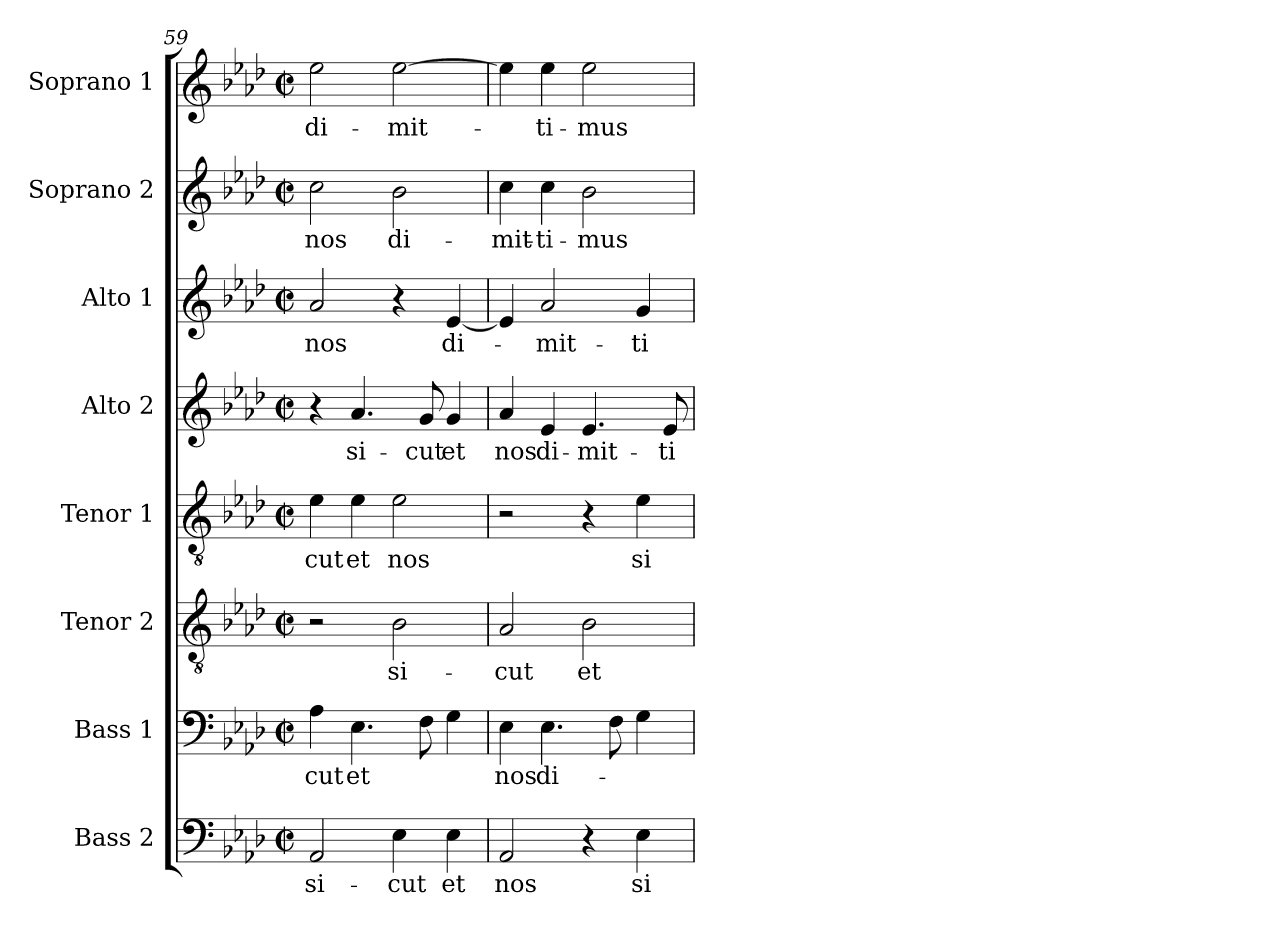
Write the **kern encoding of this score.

**kern	**text	**kern	**text	**kern	**text	**kern	**text	**kern	**text	**kern	**text	**kern	**text	**kern	**text
*part8	*part8	*part7	*part7	*part6	*part6	*part5	*part5	*part4	*part4	*part3	*part3	*part2	*part2	*part1	*part1
*staff8	*staff8	*staff7	*staff7	*staff6	*staff6	*staff5	*staff5	*staff4	*staff4	*staff3	*staff3	*staff2	*staff2	*staff1	*staff1
*I"Bass 2	*	*I"Bass 1	*	*I"Tenor 2	*	*I"Tenor 1	*	*I"Alto 2	*	*I"Alto 1	*	*I"Soprano 2	*	*I"Soprano 1	*
*I'B.2	*	*I'B.1	*	*I'T.2	*	*I'T.1	*	*I'A.2	*	*I'A.1	*	*I'S.2	*	*I'S.1	*
*clefF4	*	*clefF4	*	*clefGv2	*	*clefGv2	*	*clefG2	*	*clefG2	*	*clefG2	*	*clefG2	*
*	*	*	*	*ITrd7c12	*	*ITrd7c12	*	*	*	*	*	*	*	*	*
*k[b-e-a-d-]	*	*k[b-e-a-d-]	*	*k[b-e-a-d-]	*	*k[b-e-a-d-]	*	*k[b-e-a-d-]	*	*k[b-e-a-d-]	*	*k[b-e-a-d-]	*	*k[b-e-a-d-]	*
*A-:	*	*A-:	*	*A-:	*	*A-:	*	*A-:	*	*A-:	*	*A-:	*	*A-:	*
*M2/2	*	*M2/2	*	*M2/2	*	*M2/2	*	*M2/2	*	*M2/2	*	*M2/2	*	*M2/2	*
*met(c|)	*	*met(c|)	*	*met(c|)	*	*met(c|)	*	*met(c|)	*	*met(c|)	*	*met(c|)	*	*met(c|)	*
=59	=59	=59	=59	=59	=59	=59	=59	=59	=59	=59	=59	=59	=59	=59	=59
!	!LO:LY:b:color=#000000	!	!	!	!	!	!	!	!	!	!	!	!	!	!
!	!	!	!LO:LY:b:color=#000000	!	!	!	!	!	!	!	!	!	!	!	!
!	!	!	!	!	!	!	!LO:LY:b:color=#000000	!	!	!	!	!	!	!	!
!	!	!	!	!	!	!	!	!	!	!	!LO:LY:b:color=#000000	!	!	!	!
!	!	!	!	!	!	!	!	!	!	!	!	!	!LO:LY:b:color=#000000	!	!
!	!	!	!	!	!	!	!	!	!	!	!	!	!	!	!LO:LY:b:color=#000000
2AA-i/	si-	4A-i\	-cut	2r	.	4E-i\	-cut	4r	.	2a-i/	nos	2cci\	nos	2ee-i\	di-
!	!	!	!LO:LY:b:color=#000000	!	!	!	!	!	!	!	!	!	!	!	!
!	!	!	!	!	!	!	!LO:LY:b:color=#000000	!	!	!	!	!	!	!	!
!	!	!	!	!	!	!	!	!	!LO:LY:b:color=#000000	!	!	!	!	!	!
.	.	4.E-i\	et	.	.	4E-i\	et	4.a-i/	si-	.	.	.	.	.	.
!	!LO:LY:b:color=#000000	!	!	!	!	!	!	!	!	!	!	!	!	!	!
!	!	!	!	!	!LO:LY:b:color=#000000	!	!	!	!	!	!	!	!	!	!
!	!	!	!	!	!	!	!LO:LY:b:color=#000000	!	!	!	!	!	!	!	!
!	!	!	!	!	!	!	!	!	!	!	!	!	!LO:LY:b:color=#000000	!	!
!	!	!	!	!	!	!	!	!	!	!	!	!	!	!	!LO:LY:b:color=#000000
4E-i\	-cut	.	.	2BB-i\	si-	2E-i\	nos	.	.	4r	.	2b-i\	di-	[2ee-i\	-mit-
!	!	!	!	!	!	!	!	!	!LO:LY:b:color=#000000	!	!	!	!	!	!
.	.	8Fi\	.	.	.	.	.	8gi/	-cut	.	.	.	.	.	.
!	!LO:LY:b:color=#000000	!	!	!	!	!	!	!	!	!	!	!	!	!	!
!	!	!	!	!	!	!	!	!	!LO:LY:b:color=#000000	!	!	!	!	!	!
!	!	!	!	!	!	!	!	!	!	!	!LO:LY:b:color=#000000	!	!	!	!
4E-i\	et	4Gi\	.	.	.	.	.	4gi/	et	[4e-i/	di-	.	.	.	.
=60	=60	=60	=60	=60	=60	=60	=60	=60	=60	=60	=60	=60	=60	=60	=60
!	!LO:LY:b:color=#000000	!	!	!	!	!	!	!	!	!	!	!	!	!	!
!	!	!	!LO:LY:b:color=#000000	!	!	!	!	!	!	!	!	!	!	!	!
!	!	!	!	!	!LO:LY:b:color=#000000	!	!	!	!	!	!	!	!	!	!
!	!	!	!	!	!	!	!	!	!LO:LY:b:color=#000000	!	!	!	!	!	!
!	!	!	!	!	!	!	!	!	!	!	!	!	!LO:LY:b:color=#000000	!	!
2AA-i/	nos	4E-i\	nos	2AA-i/	-cut	2r	.	4a-i/	nos	4e-i/]	.	4cci\	-mit-	4ee-i\]	.
!	!	!	!LO:LY:b:color=#000000	!	!	!	!	!	!	!	!	!	!	!	!
!	!	!	!	!	!	!	!	!	!LO:LY:b:color=#000000	!	!	!	!	!	!
!	!	!	!	!	!	!	!	!	!	!	!LO:LY:b:color=#000000	!	!	!	!
!	!	!	!	!	!	!	!	!	!	!	!	!	!LO:LY:b:color=#000000	!	!
!	!	!	!	!	!	!	!	!	!	!	!	!	!	!	!LO:LY:b:color=#000000
.	.	4.E-i\	di-	.	.	.	.	4e-i/	di-	2a-i/	-mit-	4cci\	-ti-	4ee-i\	-ti-
!	!	!	!	!	!LO:LY:b:color=#000000	!	!	!	!	!	!	!	!	!	!
!	!	!	!	!	!	!	!	!	!LO:LY:b:color=#000000	!	!	!	!	!	!
!	!	!	!	!	!	!	!	!	!	!	!	!	!LO:LY:b:color=#000000	!	!
!	!	!	!	!	!	!	!	!	!	!	!	!	!	!	!LO:LY:b:color=#000000
4r	.	.	.	2BB-i\	et	4r	.	4.e-i/	-mit-	.	.	2b-i\	-mus	2ee-i\	-mus
.	.	8Fi\	.	.	.	.	.	.	.	.	.	.	.	.	.
!	!LO:LY:b:color=#000000	!	!	!	!	!	!	!	!	!	!	!	!	!	!
!	!	!	!	!	!	!	!LO:LY:b:color=#000000	!	!	!	!	!	!	!	!
!	!	!	!	!	!	!	!	!	!	!	!LO:LY:b:color=#000000	!	!	!	!
4E-i\	si-	4Gi\	.	.	.	4E-i\	si-	.	.	4gi/	-ti-	.	.	.	.
!	!	!	!	!	!	!	!	!	!LO:LY:b:color=#000000	!	!	!	!	!	!
.	.	.	.	.	.	.	.	8e-i/	-ti-	.	.	.	.	.	.
=	=	=	=	=	=	=	=	=	=	=	=	=	=	=	=
*-	*-	*-	*-	*-	*-	*-	*-	*-	*-	*-	*-	*-	*-	*-	*-
